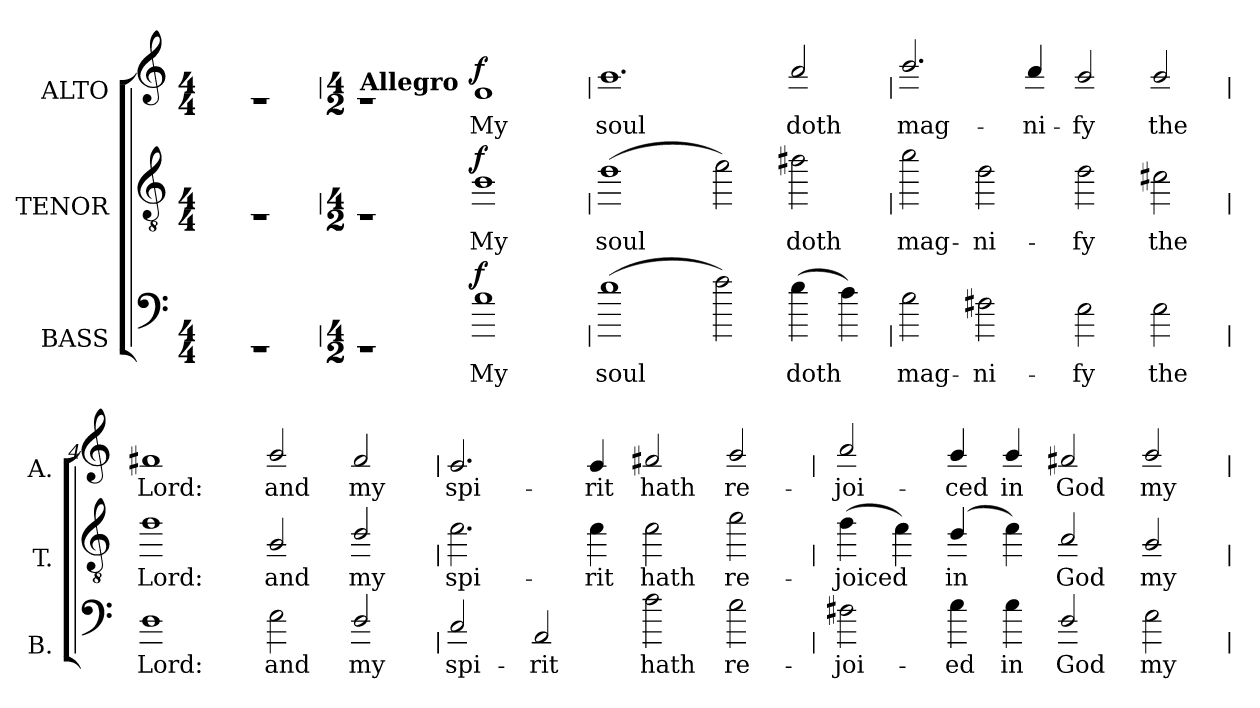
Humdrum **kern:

**kern	**text	**dynam	**kern	**text	**dynam	**kern	**text	**dynam
*part3	*part3	*part3	*part2	*part2	*part2	*part1	*part1	*part1
*staff3	*staff3	*staff3	*staff2	*staff2	*staff2	*staff1	*staff1	*staff1
*I"BASS	*	*	*I"TENOR	*	*	*I"ALTO	*	*
*I'B.	*	*	*I'T.	*	*	*I'A.	*	*
!!LO:PB:g=z
*stria0	*	*	*stria0	*	*	*stria0	*	*
*clefF4	*	*	*clefGv2	*	*	*clefG2	*	*
*	*	*	*ITrd7c12	*	*	*	*	*
*k[]	*	*	*k[]	*	*	*k[]	*	*
*C:	*	*	*C:	*	*	*C:	*	*
*M4/4	*	*	*M4/4	*	*	*M4/4	*	*
=1	=1	=1	=1	=1	=1	=1	=1	=1
1r	.	.	1r	.	.	1r	.	.
!!LO:PB:g=z
=1	=1	=1	=1	=1	=1	=1	=1	=1
*M4/2	*	*	*M4/2	*	*	*M4/2	*	*
*	*	*	*	*	*	*MM120	*	*
!	!	!	!	!	!	!LO:TX:a:B:t=Allegro	!	!
1r	.	.	1r	.	.	1r	.	.
!	!LO:LY:b:color=#000000	!	!	!	!	!	!	!
!	!	!	!	!LO:LY:b:color=#000000	!	!	!	!
!	!	!	!	!	!	!	!LO:LY:b:color=#000000	!
1Gi	My	f	1BBi	My	f	1di	My	f
=2	=2	=2	=2	=2	=2	=2	=2	=2
!	!LO:LY:b:color=#000000	!	!	!	!	!	!	!
!	!	!	!	!LO:LY:b:color=#000000	!	!	!	!
!	!	!	!	!	!	!	!LO:LY:b:color=#000000	!
(1Bi	soul	.	(1Di	soul	.	1.gi	soul	.
2ci\)	.	.	2Ei\)	.	.	.	.	.
!	!LO:LY:b:color=#000000	!	!	!	!	!	!	!
!	!	!	!	!LO:LY:b:color=#000000	!	!	!	!
!	!	!	!	!	!	!	!LO:LY:b:color=#000000	!
(4Bi\	doth	.	2F#i\	doth	.	2ai/	doth	.
4Ai\)	.	.	.	.	.	.	.	.
=3	=3	=3	=3	=3	=3	=3	=3	=3
!	!LO:LY:b:color=#000000	!	!	!	!	!	!	!
!	!	!	!	!LO:LY:b:color=#000000	!	!	!	!
!	!	!	!	!	!	!	!LO:LY:b:color=#000000	!
2Gi\	mag-	.	2Gi\	mag-	.	2.bi/	mag-	.
!	!LO:LY:b:color=#000000	!	!	!	!	!	!	!
!	!	!	!	!LO:LY:b:color=#000000	!	!	!	!
2F#i\	-ni-	.	2Di\	-ni-	.	.	.	.
!	!	!	!	!	!	!	!LO:LY:b:color=#000000	!
.	.	.	.	.	.	4ai/	-ni-	.
!	!LO:LY:b:color=#000000	!	!	!	!	!	!	!
!	!	!	!	!LO:LY:b:color=#000000	!	!	!	!
!	!	!	!	!	!	!	!LO:LY:b:color=#000000	!
2Ei\	-fy	.	2Di\	-fy	.	2gi/	-fy	.
!	!LO:LY:b:color=#000000	!	!	!	!	!	!	!
!	!	!	!	!LO:LY:b:color=#000000	!	!	!	!
!	!	!	!	!	!	!	!LO:LY:b:color=#000000	!
2Ei\	the	.	2C#Xi\	the	.	2gi/	the	.
=4	=4	=4	=4	=4	=4	=4	=4	=4
!	!LO:LY:b:color=#000000	!	!	!	!	!	!	!
!	!	!	!	!LO:LY:b:color=#000000	!	!	!	!
!	!	!	!	!	!	!	!LO:LY:b:color=#000000	!
1Di	Lord:	.	1Di	Lord:	.	1f#i	Lord:	.
!	!LO:LY:b:color=#000000	!	!	!	!	!	!	!
!	!	!	!	!LO:LY:b:color=#000000	!	!	!	!
!	!	!	!	!	!	!	!LO:LY:b:color=#000000	!
2Ei\	and	.	2GGi/	and	.	2gi/	and	.
!	!LO:LY:b:color=#000000	!	!	!	!	!	!	!
!	!	!	!	!LO:LY:b:color=#000000	!	!	!	!
!	!	!	!	!	!	!	!LO:LY:b:color=#000000	!
2Di/	my	.	2BBi/	my	.	2f#i/	my	.
!!LO:LB:g=z
=5	=5	=5	=5	=5	=5	=5	=5	=5
!	!LO:LY:b:color=#000000	!	!	!	!	!	!	!
!	!	!	!	!LO:LY:b:color=#000000	!	!	!	!
!	!	!	!	!	!	!	!LO:LY:b:color=#000000	!
2Ci/	spi-	.	2.Ci\	spi-	.	2.ei/	spi-	.
!	!LO:LY:b:color=#000000	!	!	!	!	!	!	!
2AAi/	-rit	.	.	.	.	.	.	.
!	!	!	!	!LO:LY:b:color=#000000	!	!	!	!
!	!	!	!	!	!	!	!LO:LY:b:color=#000000	!
.	.	.	4Ci\	-rit	.	4ei/	-rit	.
!	!LO:LY:b:color=#000000	!	!	!	!	!	!	!
!	!	!	!	!LO:LY:b:color=#000000	!	!	!	!
!	!	!	!	!	!	!	!LO:LY:b:color=#000000	!
2Ai\	hath	.	2Ci\	hath	.	2f#i/	hath	.
!	!LO:LY:b:color=#000000	!	!	!	!	!	!	!
!	!	!	!	!LO:LY:b:color=#000000	!	!	!	!
!	!	!	!	!	!	!	!LO:LY:b:color=#000000	!
2Gi\	re-	.	2Ei\	re-	.	2gi/	re-	.
=6	=6	=6	=6	=6	=6	=6	=6	=6
!	!LO:LY:b:color=#000000	!	!	!	!	!	!	!
!	!	!	!	!LO:LY:b:color=#000000	!	!	!	!
!	!	!	!	!	!	!	!LO:LY:b:color=#000000	!
2F#i\	-joi-	.	(4Di\	-joiced	.	2ai/	-joi-	.
.	.	.	4Ci\)	.	.	.	.	.
!	!LO:LY:b:color=#000000	!	!	!	!	!	!	!
!	!	!	!	!LO:LY:b:color=#000000	!	!	!	!
!	!	!	!	!	!	!	!LO:LY:b:color=#000000	!
4Gi\	-ed	.	(4BBi/	in	.	4gi/	-ced	.
!	!LO:LY:b:color=#000000	!	!	!	!	!	!	!
!	!	!	!	!	!	!	!LO:LY:b:color=#000000	!
4Gi\	in	.	4Ci\)	.	.	4gi/	in	.
!	!LO:LY:b:color=#000000	!	!	!	!	!	!	!
!	!	!	!	!LO:LY:b:color=#000000	!	!	!	!
!	!	!	!	!	!	!	!LO:LY:b:color=#000000	!
2Di/	God	.	2AAi/	God	.	2f#i/	God	.
!	!LO:LY:b:color=#000000	!	!	!	!	!	!	!
!	!	!	!	!LO:LY:b:color=#000000	!	!	!	!
!	!	!	!	!	!	!	!LO:LY:b:color=#000000	!
2Ei\	my	.	2GGi/	my	.	2gi/	my	.
=	=	=	=	=	=	=	=	=
*-	*-	*-	*-	*-	*-	*-	*-	*-
